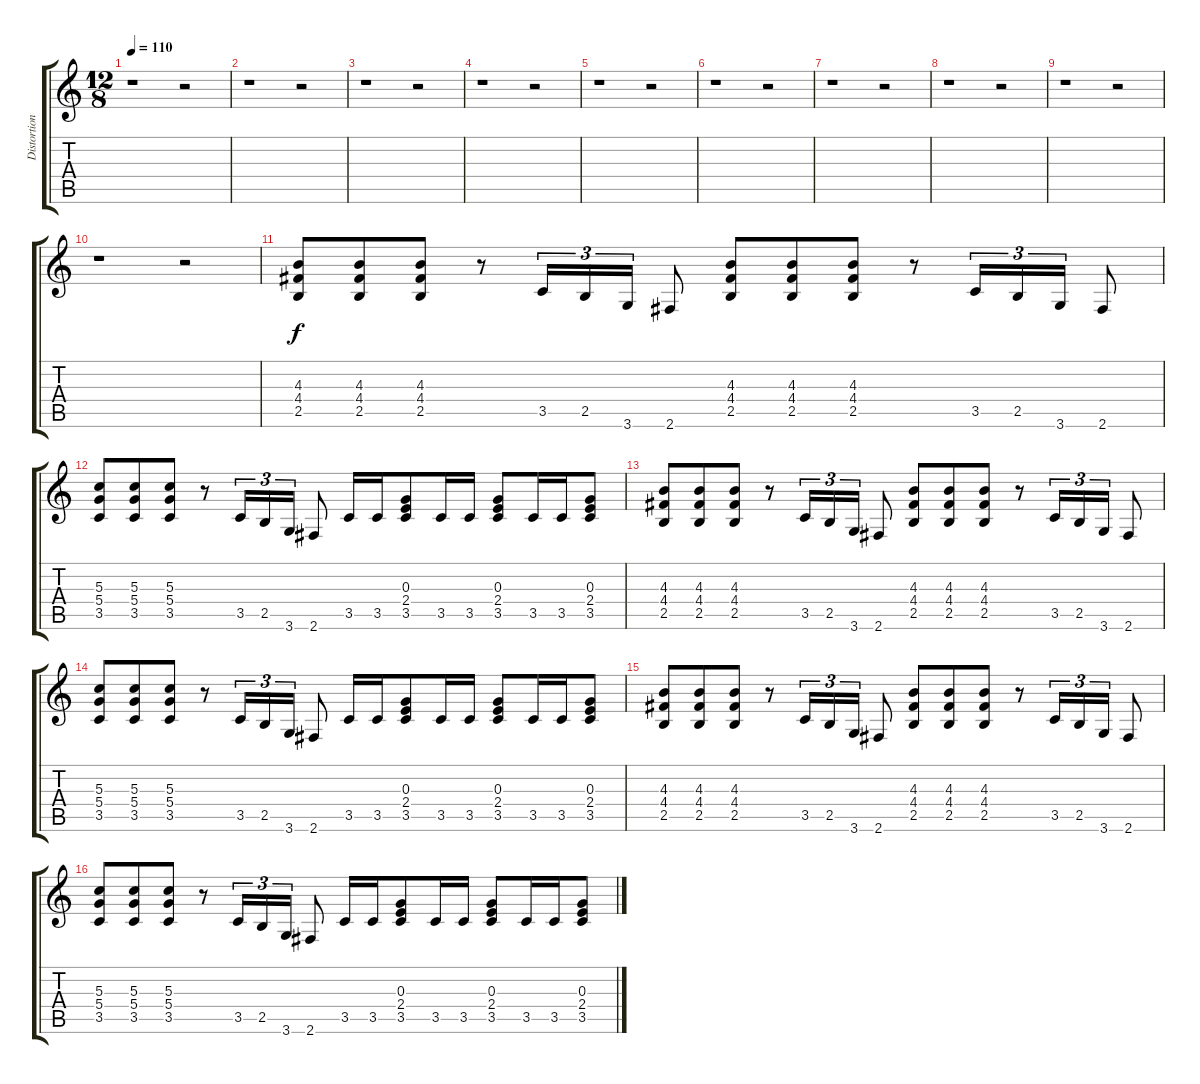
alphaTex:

\track ("Distortion" "Distortion") {instrument distortionguitar}
\staff {score tabs}
\tuning (E4 B3 G3 D3 A2 E2) {hide}
\ts (12 8)
\tempo 110
\clef g2
\ks c
r.1{dy f} r.2 |
r.1 r.2 |
r.1 r.2 |
r.1 r.2 |
r.1 r.2 |
r.1 r.2 |
r.1 r.2 |
r.1 r.2 |
r.1 r.2 |
r.1 r.2 |
(4.3 4.4 2.5).8 (4.3 4.4 2.5).8 (4.3 4.4 2.5).8 r.8 3.5.16{tu (3 2)} 2.5.16{tu (3 2)} 3.6.16{tu (3 2)} 2.6.8 (4.3 4.4 2.5).8 (4.3 4.4 2.5).8 (4.3 4.4 2.5).8 r.8 3.5.16{tu (3 2)} 2.5.16{tu (3 2)} 3.6.16{tu (3 2)} 2.6.8 |
(5.3 5.4 3.5).8 (5.3 5.4 3.5).8 (5.3 5.4 3.5).8 r.8 3.5.16{tu (3 2)} 2.5.16{tu (3 2)} 3.6.16{tu (3 2)} 2.6.8 3.5.16 3.5.16 (0.3 2.4 3.5).8 3.5.16 3.5.16 (0.3 2.4 3.5).8 3.5.16 3.5.16 (0.3 2.4 3.5).8 |
(4.3 4.4 2.5).8 (4.3 4.4 2.5).8 (4.3 4.4 2.5).8 r.8 3.5.16{tu (3 2)} 2.5.16{tu (3 2)} 3.6.16{tu (3 2)} 2.6.8 (4.3 4.4 2.5).8 (4.3 4.4 2.5).8 (4.3 4.4 2.5).8 r.8 3.5.16{tu (3 2)} 2.5.16{tu (3 2)} 3.6.16{tu (3 2)} 2.6.8 |
(5.3 5.4 3.5).8 (5.3 5.4 3.5).8 (5.3 5.4 3.5).8 r.8 3.5.16{tu (3 2)} 2.5.16{tu (3 2)} 3.6.16{tu (3 2)} 2.6.8 3.5.16 3.5.16 (0.3 2.4 3.5).8 3.5.16 3.5.16 (0.3 2.4 3.5).8 3.5.16 3.5.16 (0.3 2.4 3.5).8 |
(4.3 4.4 2.5).8 (4.3 4.4 2.5).8 (4.3 4.4 2.5).8 r.8 3.5.16{tu (3 2)} 2.5.16{tu (3 2)} 3.6.16{tu (3 2)} 2.6.8 (4.3 4.4 2.5).8 (4.3 4.4 2.5).8 (4.3 4.4 2.5).8 r.8 3.5.16{tu (3 2)} 2.5.16{tu (3 2)} 3.6.16{tu (3 2)} 2.6.8 |
(5.3 5.4 3.5).8 (5.3 5.4 3.5).8 (5.3 5.4 3.5).8 r.8 3.5.16{tu (3 2)} 2.5.16{tu (3 2)} 3.6.16{tu (3 2)} 2.6.8 3.5.16 3.5.16 (0.3 2.4 3.5).8 3.5.16 3.5.16 (0.3 2.4 3.5).8 3.5.16 3.5.16 (0.3 2.4 3.5).8
